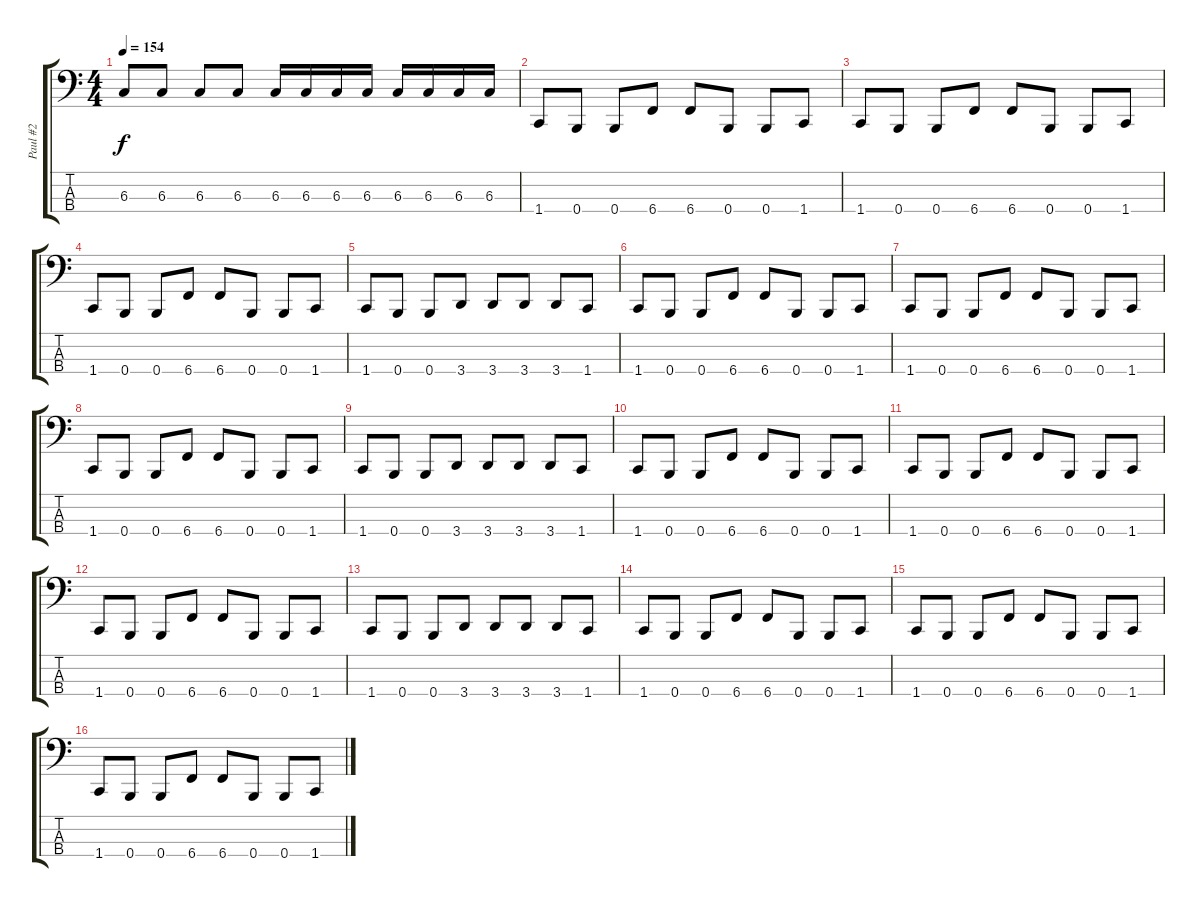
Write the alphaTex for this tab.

\track ("Paul #2" "Paul #2") {instrument electricbasspick}
\staff {score tabs}
\tuning (E2 B1 Gb1 B0) {hide}
\ts (4 4)
\tempo 154
\clef f4
\ks c
6.3.8{dy f} 6.3.8 6.3.8 6.3.8 6.3.16 6.3.16 6.3.16 6.3.16 6.3.16 6.3.16 6.3.16 6.3.16 |
1.4.8 0.4.8 0.4.8 6.4.8 6.4.8 0.4.8 0.4.8 1.4.8 |
1.4.8 0.4.8 0.4.8 6.4.8 6.4.8 0.4.8 0.4.8 1.4.8 |
1.4.8 0.4.8 0.4.8 6.4.8 6.4.8 0.4.8 0.4.8 1.4.8 |
1.4.8 0.4.8 0.4.8 3.4.8 3.4.8 3.4.8 3.4.8 1.4.8 |
1.4.8 0.4.8 0.4.8 6.4.8 6.4.8 0.4.8 0.4.8 1.4.8 |
1.4.8 0.4.8 0.4.8 6.4.8 6.4.8 0.4.8 0.4.8 1.4.8 |
1.4.8 0.4.8 0.4.8 6.4.8 6.4.8 0.4.8 0.4.8 1.4.8 |
1.4.8 0.4.8 0.4.8 3.4.8 3.4.8 3.4.8 3.4.8 1.4.8 |
1.4.8 0.4.8 0.4.8 6.4.8 6.4.8 0.4.8 0.4.8 1.4.8 |
1.4.8 0.4.8 0.4.8 6.4.8 6.4.8 0.4.8 0.4.8 1.4.8 |
1.4.8 0.4.8 0.4.8 6.4.8 6.4.8 0.4.8 0.4.8 1.4.8 |
1.4.8 0.4.8 0.4.8 3.4.8 3.4.8 3.4.8 3.4.8 1.4.8 |
1.4.8 0.4.8 0.4.8 6.4.8 6.4.8 0.4.8 0.4.8 1.4.8 |
1.4.8 0.4.8 0.4.8 6.4.8 6.4.8 0.4.8 0.4.8 1.4.8 |
1.4.8 0.4.8 0.4.8 6.4.8 6.4.8 0.4.8 0.4.8 1.4.8
